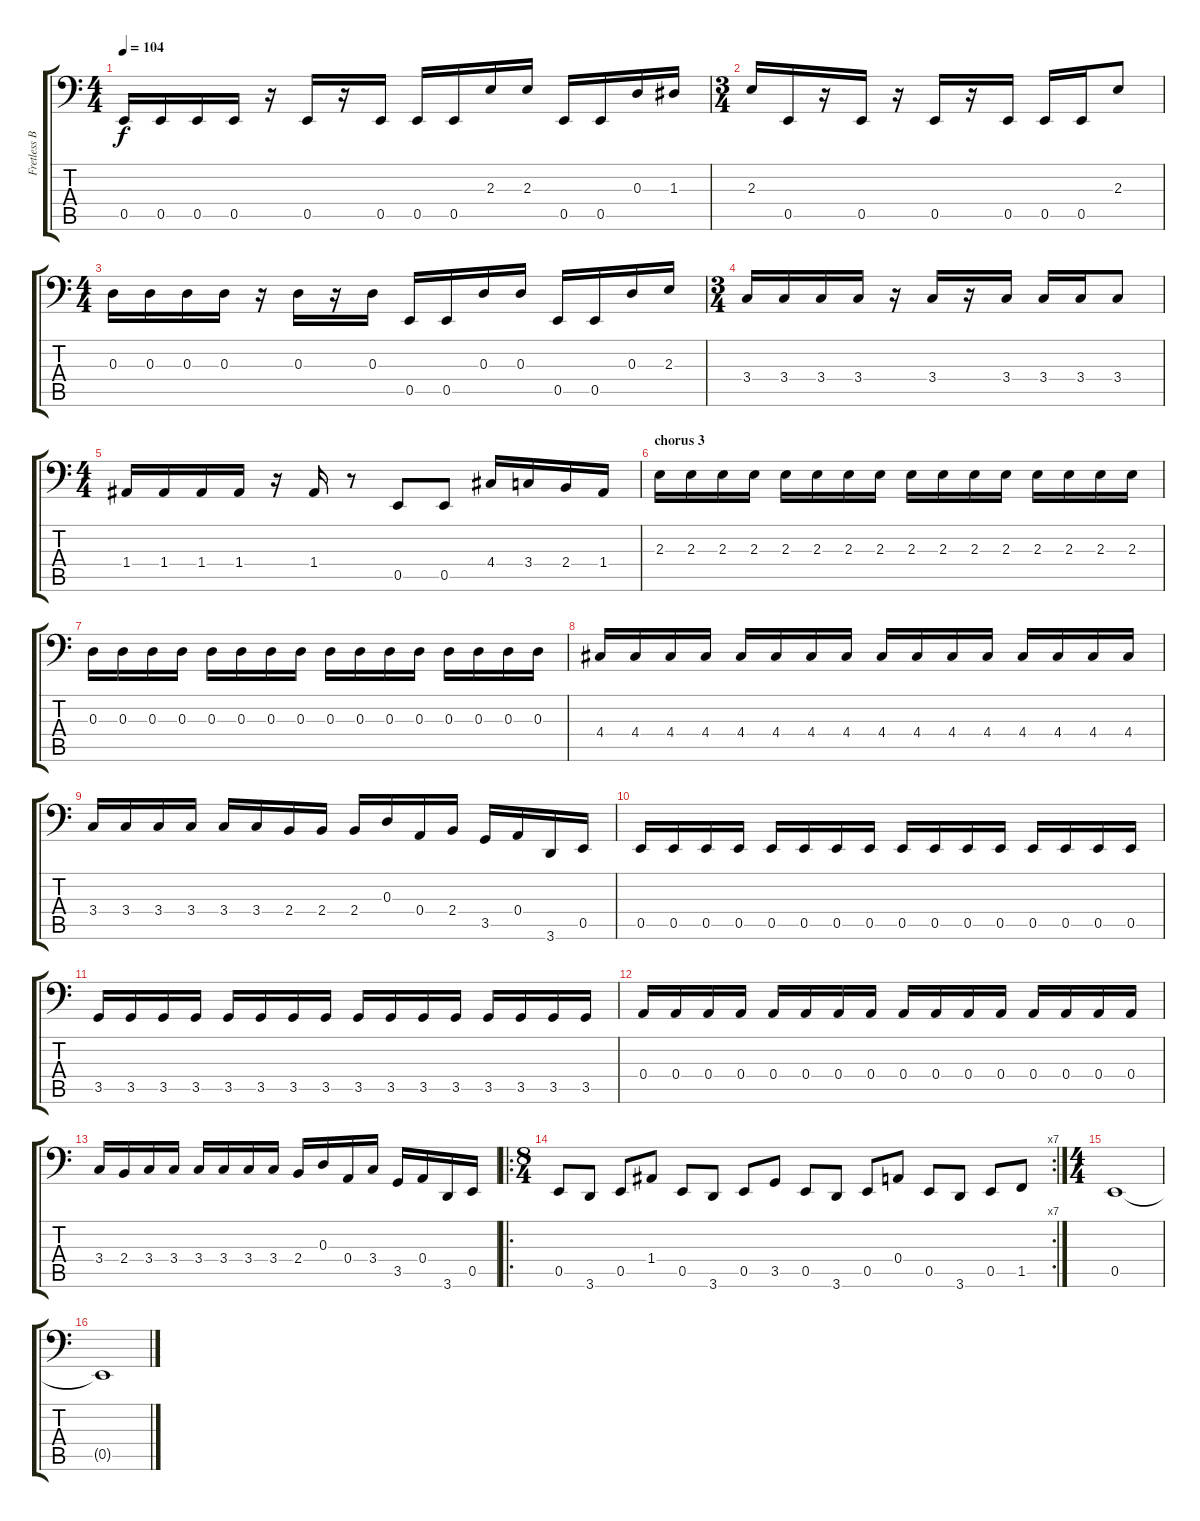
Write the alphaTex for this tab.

\track ("Fretless Bass" "Fretless B") {instrument electricbassfinger}
\staff {score tabs}
\tuning (C3 G2 D2 A1 E1 B0) {hide}
\ts (4 4)
\tempo 104
\clef f4
\ks c
0.5.16{dy f} 0.5.16 0.5.16 0.5.16 r.16 0.5.16 r.16 0.5.16 0.5.16 0.5.16 2.3.16 2.3.16 0.5.16 0.5.16 0.3.16 1.3.16 |
\ts (3 4)
2.3.16 0.5.16 r.16 0.5.16 r.16 0.5.16 r.16 0.5.16 0.5.16 0.5.16 2.3.8 |
\ts (4 4)
0.3.16 0.3.16 0.3.16 0.3.16 r.16 0.3.16 r.16 0.3.16 0.5.16 0.5.16 0.3.16 0.3.16 0.5.16 0.5.16 0.3.16 2.3.16 |
\ts (3 4)
3.4.16 3.4.16 3.4.16 3.4.16 r.16 3.4.16 r.16 3.4.16 3.4.16 3.4.16 3.4.8 |
\ts (4 4)
1.4.16 1.4.16 1.4.16 1.4.16 r.16 1.4.16 r.8 0.5.8 0.5.8 4.4.16 3.4.16 2.4.16 1.4.16 |
\section ("" "chorus 3")
2.3.16 2.3.16 2.3.16 2.3.16 2.3.16 2.3.16 2.3.16 2.3.16 2.3.16 2.3.16 2.3.16 2.3.16 2.3.16 2.3.16 2.3.16 2.3.16 |
0.3.16 0.3.16 0.3.16 0.3.16 0.3.16 0.3.16 0.3.16 0.3.16 0.3.16 0.3.16 0.3.16 0.3.16 0.3.16 0.3.16 0.3.16 0.3.16 |
4.4.16 4.4.16 4.4.16 4.4.16 4.4.16 4.4.16 4.4.16 4.4.16 4.4.16 4.4.16 4.4.16 4.4.16 4.4.16 4.4.16 4.4.16 4.4.16 |
3.4.16 3.4.16 3.4.16 3.4.16 3.4.16 3.4.16 2.4.16 2.4.16 2.4.16 0.3.16 0.4.16 2.4.16 3.5.16 0.4.16 3.6.16 0.5.16 |
0.5.16 0.5.16 0.5.16 0.5.16 0.5.16 0.5.16 0.5.16 0.5.16 0.5.16 0.5.16 0.5.16 0.5.16 0.5.16 0.5.16 0.5.16 0.5.16 |
3.5.16 3.5.16 3.5.16 3.5.16 3.5.16 3.5.16 3.5.16 3.5.16 3.5.16 3.5.16 3.5.16 3.5.16 3.5.16 3.5.16 3.5.16 3.5.16 |
0.4.16 0.4.16 0.4.16 0.4.16 0.4.16 0.4.16 0.4.16 0.4.16 0.4.16 0.4.16 0.4.16 0.4.16 0.4.16 0.4.16 0.4.16 0.4.16 |
3.4.16 2.4.16 3.4.16 3.4.16 3.4.16 3.4.16 3.4.16 3.4.16 2.4.16 0.3.16 0.4.16 3.4.16 3.5.16 0.4.16 3.6.16 0.5.16 |
\ro
\rc 7
\ts (8 4)
0.5.8 3.6.8 0.5.8 1.4.8 0.5.8 3.6.8 0.5.8 3.5.8 0.5.8 3.6.8 0.5.8 0.4.8 0.5.8 3.6.8 0.5.8 1.5.8 |
\ts (4 4)
0.5.1 |
0.5{t}.1
